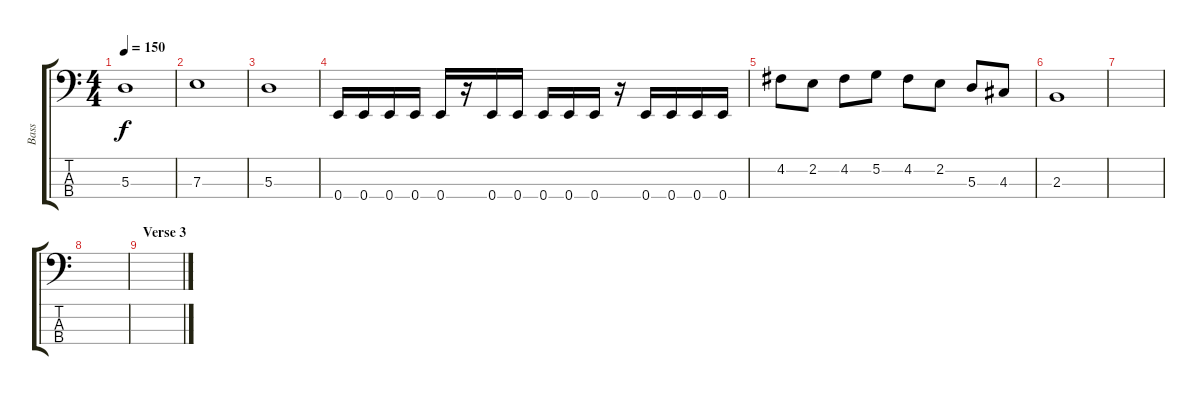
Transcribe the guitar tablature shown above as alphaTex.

\track ("Bass" "Bass") {instrument electricbasspick}
\staff {score tabs}
\tuning (G2 D2 A1 E1) {hide}
\ts (4 4)
\tempo 150
\clef f4
\ks c
5.3.1{dy f} |
7.3.1 |
5.3.1 |
0.4.16 0.4.16 0.4.16 0.4.16 0.4.16 r.16 0.4.16 0.4.16 0.4.16 0.4.16 0.4.16 r.16 0.4.16 0.4.16 0.4.16 0.4.16 |
4.2.8 2.2.8 4.2.8 5.2.8 4.2.8 2.2.8 5.3.8 4.3.8 |
2.3.1 |
|
|
\section ("" "Verse 3")
